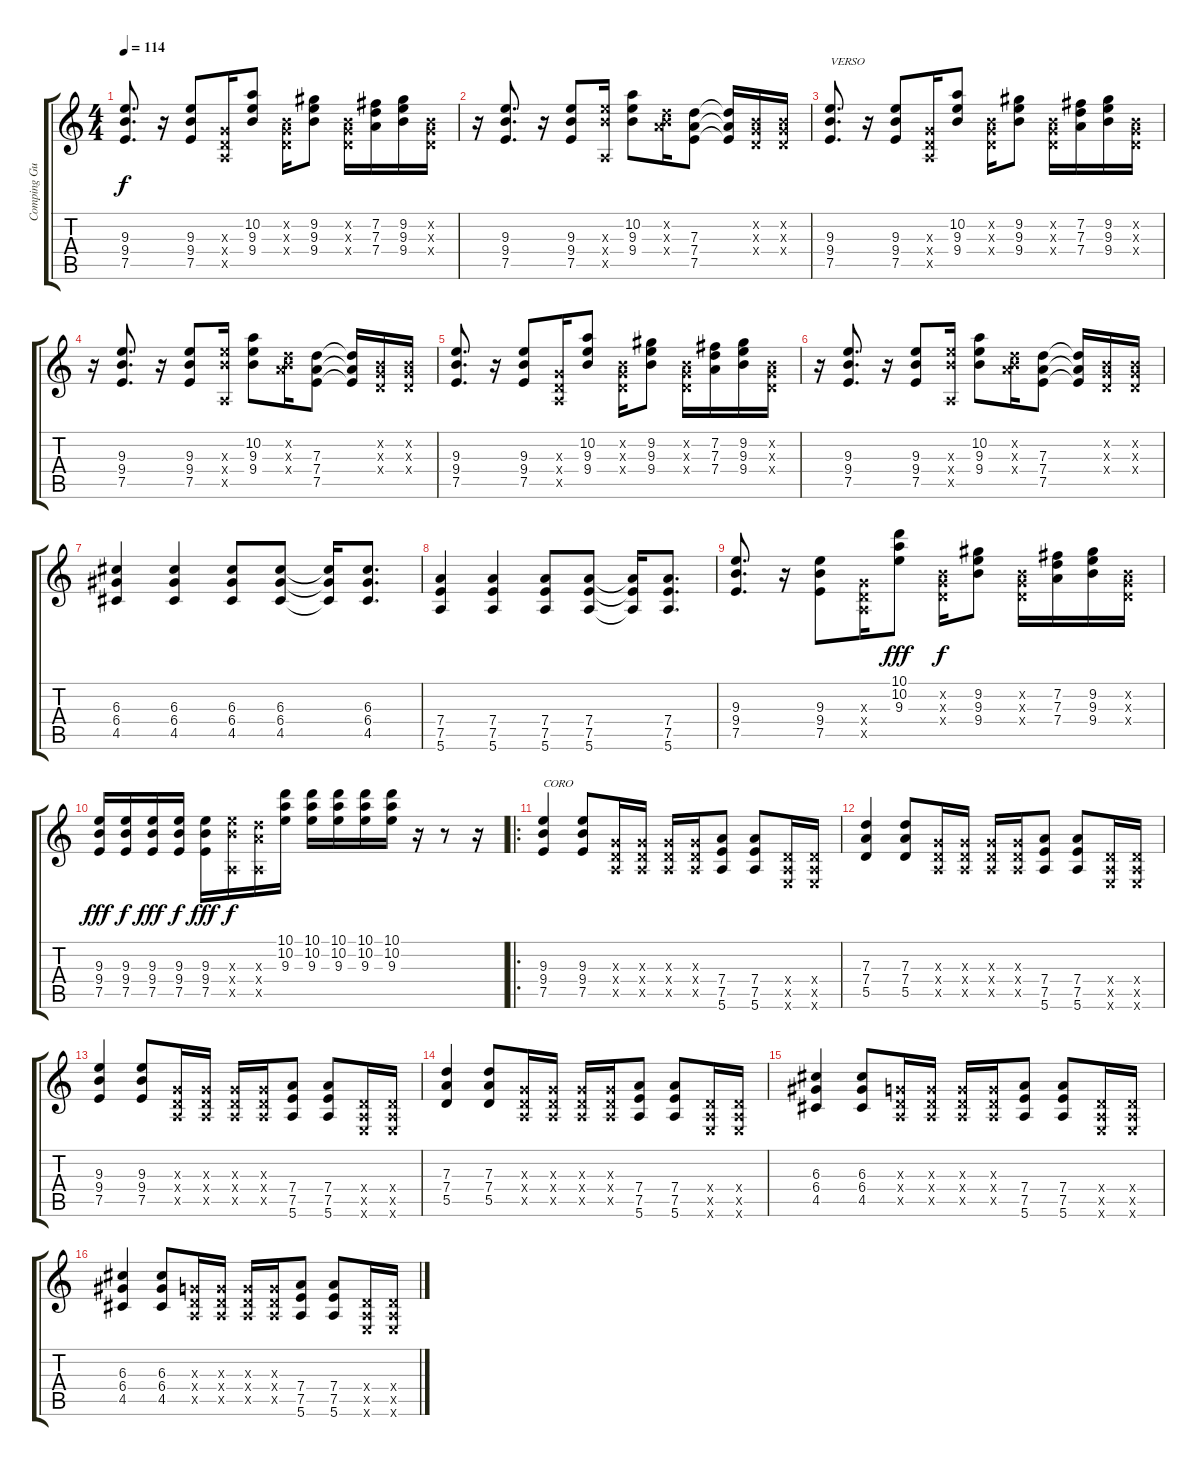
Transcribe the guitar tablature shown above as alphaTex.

\track ("Comping Guitar 1" "Comping Gu") {instrument overdrivenguitar}
\staff {score tabs}
\tuning (E4 B3 G3 D3 A2 E2) {hide}
\ts (4 4)
\tempo 114
\clef g2
\ks c
(9.3 9.4 7.5).8{d dy f} r.16 (9.3 9.4 7.5).8 (0.3{x} 0.4{x} 0.5{x}).16 (10.2 9.3 9.4).8 (0.2{x} 0.3{x} 0.4{x}).16 (9.2 9.3 9.4).8 (0.2{x} 0.3{x} 0.4{x}).16 (7.2 7.3 7.4).16 (9.2 9.3 9.4).16 (0.2{x} 0.3{x} 0.4{x}).16 |
r.16 (9.3 9.4 7.5).8{d} r.16 (9.3 9.4 7.5).8 (9.3{x} 9.4{x} 0.5{x}).16 (10.2 9.3 9.4).8 (0.2{x} 7.3{x} 7.4{x}).16 (7.3 7.4 7.5).8 (7.3{t} 7.4{t} 7.5{t}).16 (0.2{x} 0.3{x} 0.4{x}).16 (0.2{x} 0.3{x} 0.4{x}).16 |
(9.3 9.4 7.5).8{d txt "VERSO"} r.16 (9.3 9.4 7.5).8 (0.3{x} 0.4{x} 0.5{x}).16 (10.2 9.3 9.4).8 (0.2{x} 0.3{x} 0.4{x}).16 (9.2 9.3 9.4).8 (0.2{x} 0.3{x} 0.4{x}).16 (7.2 7.3 7.4).16 (9.2 9.3 9.4).16 (0.2{x} 0.3{x} 0.4{x}).16 |
r.16 (9.3 9.4 7.5).8{d} r.16 (9.3 9.4 7.5).8 (9.3{x} 9.4{x} 0.5{x}).16 (10.2 9.3 9.4).8 (0.2{x} 7.3{x} 7.4{x}).16 (7.3 7.4 7.5).8 (7.3{t} 7.4{t} 7.5{t}).16 (0.2{x} 0.3{x} 0.4{x}).16 (0.2{x} 0.3{x} 0.4{x}).16 |
(9.3 9.4 7.5).8{d} r.16 (9.3 9.4 7.5).8 (0.3{x} 0.4{x} 0.5{x}).16 (10.2 9.3 9.4).8 (0.2{x} 0.3{x} 0.4{x}).16 (9.2 9.3 9.4).8 (0.2{x} 0.3{x} 0.4{x}).16 (7.2 7.3 7.4).16 (9.2 9.3 9.4).16 (0.2{x} 0.3{x} 0.4{x}).16 |
r.16 (9.3 9.4 7.5).8{d} r.16 (9.3 9.4 7.5).8 (9.3{x} 9.4{x} 0.5{x}).16 (10.2 9.3 9.4).8 (0.2{x} 7.3{x} 7.4{x}).16 (7.3 7.4 7.5).8 (7.3{t} 7.4{t} 7.5{t}).16 (0.2{x} 0.3{x} 0.4{x}).16 (0.2{x} 0.3{x} 0.4{x}).16 |
(6.3 6.4 4.5).4 (6.3 6.4 4.5).4 (6.3 6.4 4.5).8 (6.3 6.4 4.5).8 (6.3{t} 6.4{t} 4.5{t}).16 (6.3 6.4 4.5).8{d} |
(7.4 7.5 5.6).4 (7.4 7.5 5.6).4 (7.4 7.5 5.6).8 (7.4 7.5 5.6).8 (7.4{t} 7.5{t} 5.6{t}).16 (7.4 7.5 5.6).8{d} |
(9.3 9.4 7.5).8{d} r.16 (9.3 9.4 7.5).8 (0.3{x} 0.4{x} 0.5{x}).16 (10.1 10.2 9.3).8{dy fff} (0.2{x} 0.3{x} 0.4{x}).16{dy f} (9.2 9.3 9.4).8 (0.2{x} 0.3{x} 0.4{x}).16 (7.2 7.3 7.4).16 (9.2 9.3 9.4).16 (0.2{x} 0.3{x} 0.4{x}).16 |
(9.3 9.4 7.5).16{dy fff} (9.3 9.4 7.5).16{dy f} (9.3 9.4 7.5).16{dy fff} (9.3 9.4 7.5).16{dy f} (9.3 9.4 7.5).16{dy fff} (9.3{x} 9.4{x} 0.5{x}).16{dy f} (7.3{x} 7.4{x} 0.5{x}).16 (10.1 10.2 9.3).16 (10.1 10.2 9.3).16 (10.1 10.2 9.3).16 (10.1 10.2 9.3).16 (10.1 10.2 9.3).16 r.16 r.8 r.16 |
\ro
(9.3 9.4 7.5).4{txt "CORO"} (9.3 9.4 7.5).8 (0.3{x} 0.4{x} 0.5{x}).16 (0.3{x} 0.4{x} 0.5{x}).16 (0.3{x} 0.4{x} 0.5{x}).16 (0.3{x} 0.4{x} 0.5{x}).16 (7.4 7.5 5.6).8 (7.4 7.5 5.6).8 (0.4{x} 0.5{x} 0.6{x}).16 (0.4{x} 0.5{x} 0.6{x}).16 |
(7.3 7.4 5.5).4 (7.3 7.4 5.5).8 (0.3{x} 0.4{x} 0.5{x}).16 (0.3{x} 0.4{x} 0.5{x}).16 (0.3{x} 0.4{x} 0.5{x}).16 (0.3{x} 0.4{x} 0.5{x}).16 (7.4 7.5 5.6).8 (7.4 7.5 5.6).8 (0.4{x} 0.5{x} 0.6{x}).16 (0.4{x} 0.5{x} 0.6{x}).16 |
(9.3 9.4 7.5).4 (9.3 9.4 7.5).8 (0.3{x} 0.4{x} 0.5{x}).16 (0.3{x} 0.4{x} 0.5{x}).16 (0.3{x} 0.4{x} 0.5{x}).16 (0.3{x} 0.4{x} 0.5{x}).16 (7.4 7.5 5.6).8 (7.4 7.5 5.6).8 (0.4{x} 0.5{x} 0.6{x}).16 (0.4{x} 0.5{x} 0.6{x}).16 |
(7.3 7.4 5.5).4 (7.3 7.4 5.5).8 (0.3{x} 0.4{x} 0.5{x}).16 (0.3{x} 0.4{x} 0.5{x}).16 (0.3{x} 0.4{x} 0.5{x}).16 (0.3{x} 0.4{x} 0.5{x}).16 (7.4 7.5 5.6).8 (7.4 7.5 5.6).8 (0.4{x} 0.5{x} 0.6{x}).16 (0.4{x} 0.5{x} 0.6{x}).16 |
(6.3 6.4 4.5).4 (6.3 6.4 4.5).8 (0.3{x} 0.4{x} 0.5{x}).16 (0.3{x} 0.4{x} 0.5{x}).16 (0.3{x} 0.4{x} 0.5{x}).16 (0.3{x} 0.4{x} 0.5{x}).16 (7.4 7.5 5.6).8 (7.4 7.5 5.6).8 (0.4{x} 0.5{x} 0.6{x}).16 (0.4{x} 0.5{x} 0.6{x}).16 |
(6.3 6.4 4.5).4 (6.3 6.4 4.5).8 (0.3{x} 0.4{x} 0.5{x}).16 (0.3{x} 0.4{x} 0.5{x}).16 (0.3{x} 0.4{x} 0.5{x}).16 (0.3{x} 0.4{x} 0.5{x}).16 (7.4 7.5 5.6).8 (7.4 7.5 5.6).8 (0.4{x} 0.5{x} 0.6{x}).16 (0.4{x} 0.5{x} 0.6{x}).16
